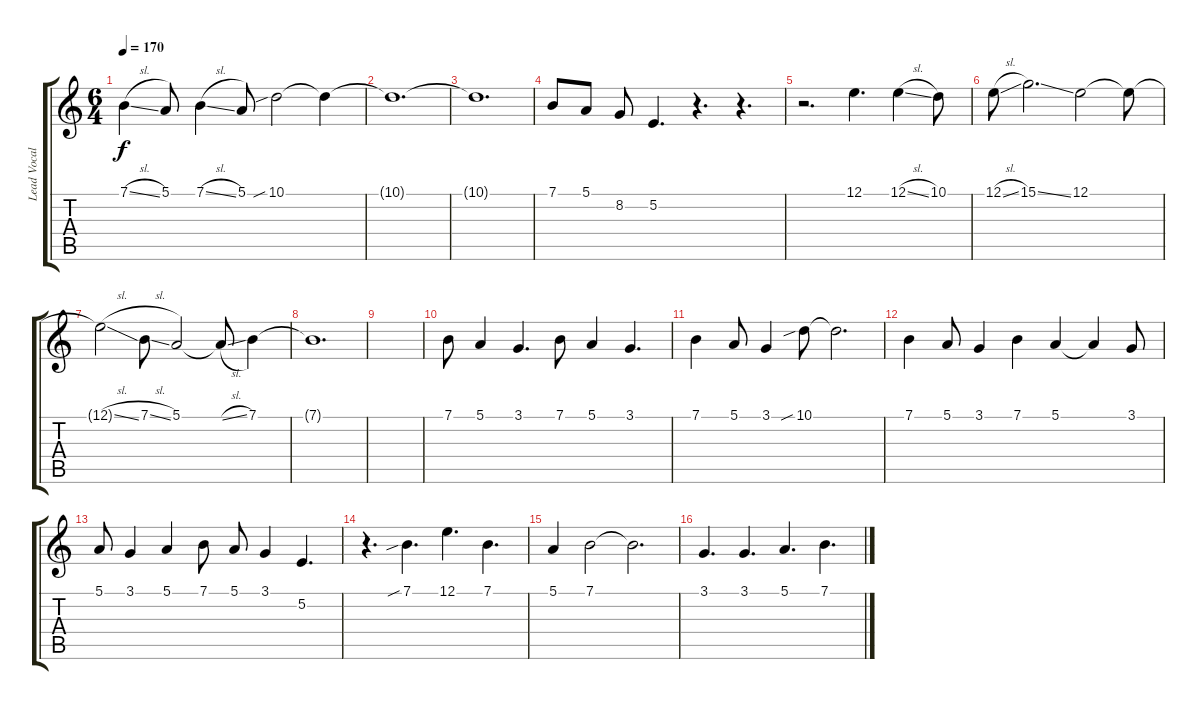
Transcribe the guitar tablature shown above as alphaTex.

\track ("Lead Vocals" "Lead Vocal") {instrument flute}
\staff {score tabs}
\tuning (E4 B3 G3 D3 A2 E2) {hide}
\ts (6 4)
\tempo 170
\clef g2
\ks c
7.1{sl}.4{dy f} 5.1.8 7.1{sl}.4 5.1.8 10.1{sib}.2 10.1{t}.4 |
10.1{t}.1{d} |
10.1{t}.1{d} |
7.1.8 5.1.8 8.2.8 5.2.4{d} r.4{d} r.4{d} |
r.2{d} 12.1.4{d} 12.1{sl}.4 10.1.8 |
12.1{sl}.8 15.1{ss}.2{d} 12.1.2 12.1{t}.8 |
12.1{sl t}.2 7.1{sl}.8 5.1.2 5.1{sl t}.8 7.1.4 |
7.1{t}.1{d} |
|
7.1.8 5.1.4 3.1.4{d} 7.1.8 5.1.4 3.1.4{d} |
7.1.4 5.1.8 3.1.4 10.1{sib}.8 10.1{t}.2{d} |
7.1.4 5.1.8 3.1.4 7.1.4 5.1.4 5.1{t}.4 3.1.8 |
5.1.8 3.1.4 5.1.4 7.1.8 5.1.8 3.1.4 5.2.4{d} |
r.4{d} 7.1{sib}.4{d} 12.1.4{d} 7.1.4{d} |
5.1.4 7.1.2 7.1{t}.2{d} |
3.1.4{d} 3.1.4{d} 5.1.4{d} 7.1.4{d}
